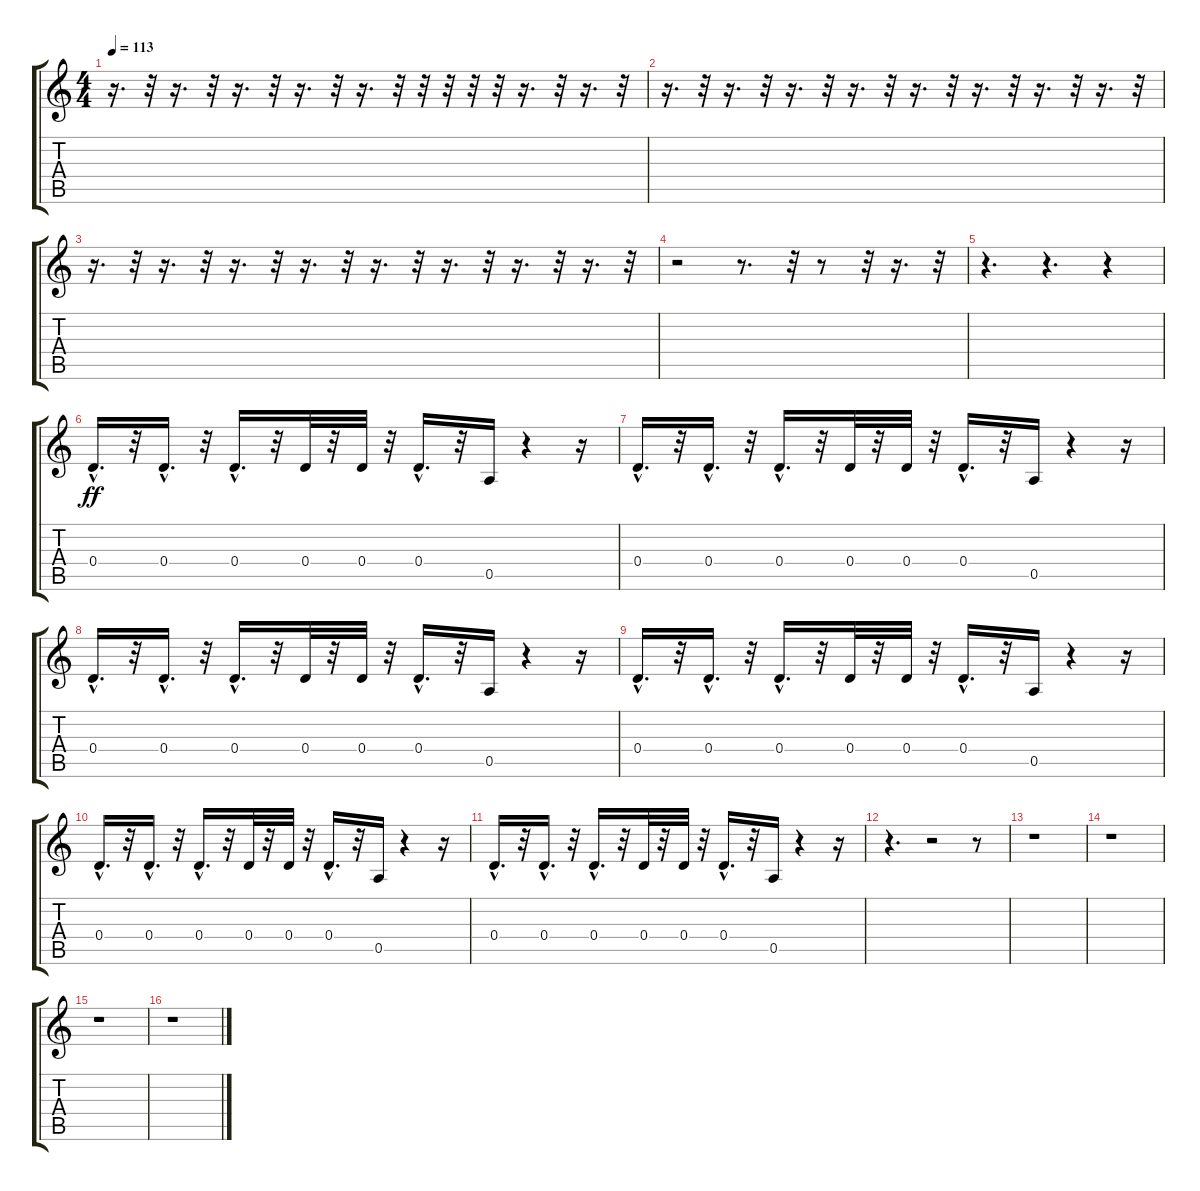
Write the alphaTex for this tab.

\track "" {instrument electricbassfinger}
\staff {score tabs}
\tuning (E4 B3 G3 D3 A2 E2) {hide}
\ts (4 4)
\tempo 113
\clef g2
\ks c
r.16{d dy ff} r.32 r.16{d} r.32 r.16{d} r.32 r.16{d} r.32 r.16{d} r.32 r.32 r.32 r.32 r.32 r.16{d} r.32 r.16{d} r.32 |
r.16{d} r.32 r.16{d} r.32 r.16{d} r.32 r.16{d} r.32 r.16{d} r.32 r.16{d} r.32 r.16{d} r.32 r.16{d} r.32 |
r.16{d} r.32 r.16{d} r.32 r.16{d} r.32 r.16{d} r.32 r.16{d} r.32 r.16{d} r.32 r.16{d} r.32 r.16{d} r.32 |
r.2 r.8{d} r.32 r.8 r.32 r.16{d} r.32 |
r.4{d} r.4{d} r.4 |
0.4{hac}.16{d} r.32 0.4{hac}.16{d} r.32 0.4{hac}.16{d} r.32 0.4.32 r.32 0.4.32 r.32 0.4{hac}.16{d} r.32 0.5.16 r.4 r.16 |
0.4{hac}.16{d} r.32 0.4{hac}.16{d} r.32 0.4{hac}.16{d} r.32 0.4.32 r.32 0.4.32 r.32 0.4{hac}.16{d} r.32 0.5.16 r.4 r.16 |
0.4{hac}.16{d} r.32 0.4{hac}.16{d} r.32 0.4{hac}.16{d} r.32 0.4.32 r.32 0.4.32 r.32 0.4{hac}.16{d} r.32 0.5.16 r.4 r.16 |
0.4{hac}.16{d} r.32 0.4{hac}.16{d} r.32 0.4{hac}.16{d} r.32 0.4.32 r.32 0.4.32 r.32 0.4{hac}.16{d} r.32 0.5.16 r.4 r.16 |
0.4{hac}.16{d} r.32 0.4{hac}.16{d} r.32 0.4{hac}.16{d} r.32 0.4.32 r.32 0.4.32 r.32 0.4{hac}.16{d} r.32 0.5.16 r.4 r.16 |
0.4{hac}.16{d} r.32 0.4{hac}.16{d} r.32 0.4{hac}.16{d} r.32 0.4.32 r.32 0.4.32 r.32 0.4{hac}.16{d} r.32 0.5.16 r.4 r.16 |
r.4{d} r.2 r.8 |
r.1 |
r.1 |
r.1 |
r.1
